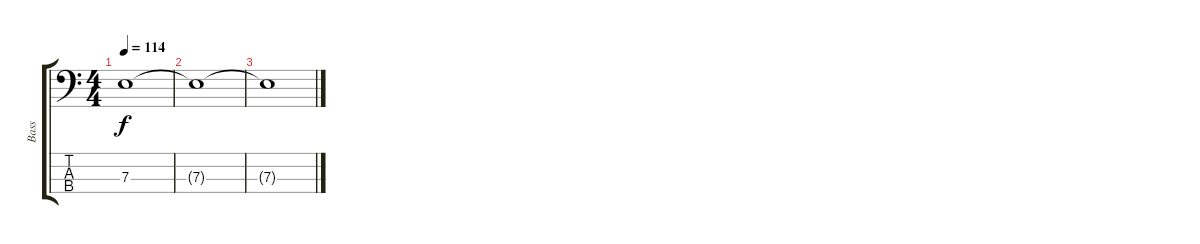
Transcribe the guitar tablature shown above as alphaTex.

\track ("Bass" "Bass") {instrument electricbassfinger}
\staff {score tabs}
\tuning (G2 D2 A1 E1) {hide}
\ts (4 4)
\tempo 114
\clef f4
\ks c
7.3{t}.1{dy f} |
7.3{t}.1 |
7.3{t}.1
